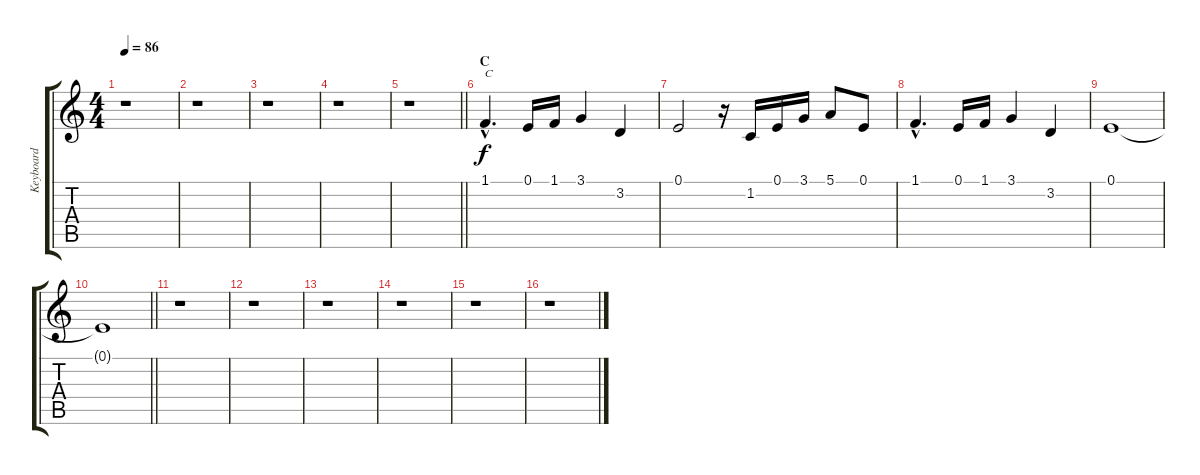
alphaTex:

\track ("Keyboard" "Keyboard") {instrument trumpet}
\staff {score tabs}
\tuning (E4 B3 G3 D3 A2 E2) {hide}
\ts (4 4)
\tempo 86
\clef g2
\ks c
r.1{dy f} |
r.1 |
r.1 |
r.1 |
\barLineRight lightlight
r.1 |
\section ("" "C")
1.1{hac}.4{d txt "C"} 0.1.16 1.1.16 3.1.4 3.2.4 |
0.1.2 r.16 1.2.16 0.1.16 3.1.16 5.1.8 0.1.8 |
1.1{hac}.4{d} 0.1.16 1.1.16 3.1.4 3.2.4 |
0.1.1 |
\barLineRight lightlight
0.1{t}.1 |
r.1 |
r.1 |
r.1 |
r.1 |
r.1 |
r.1
